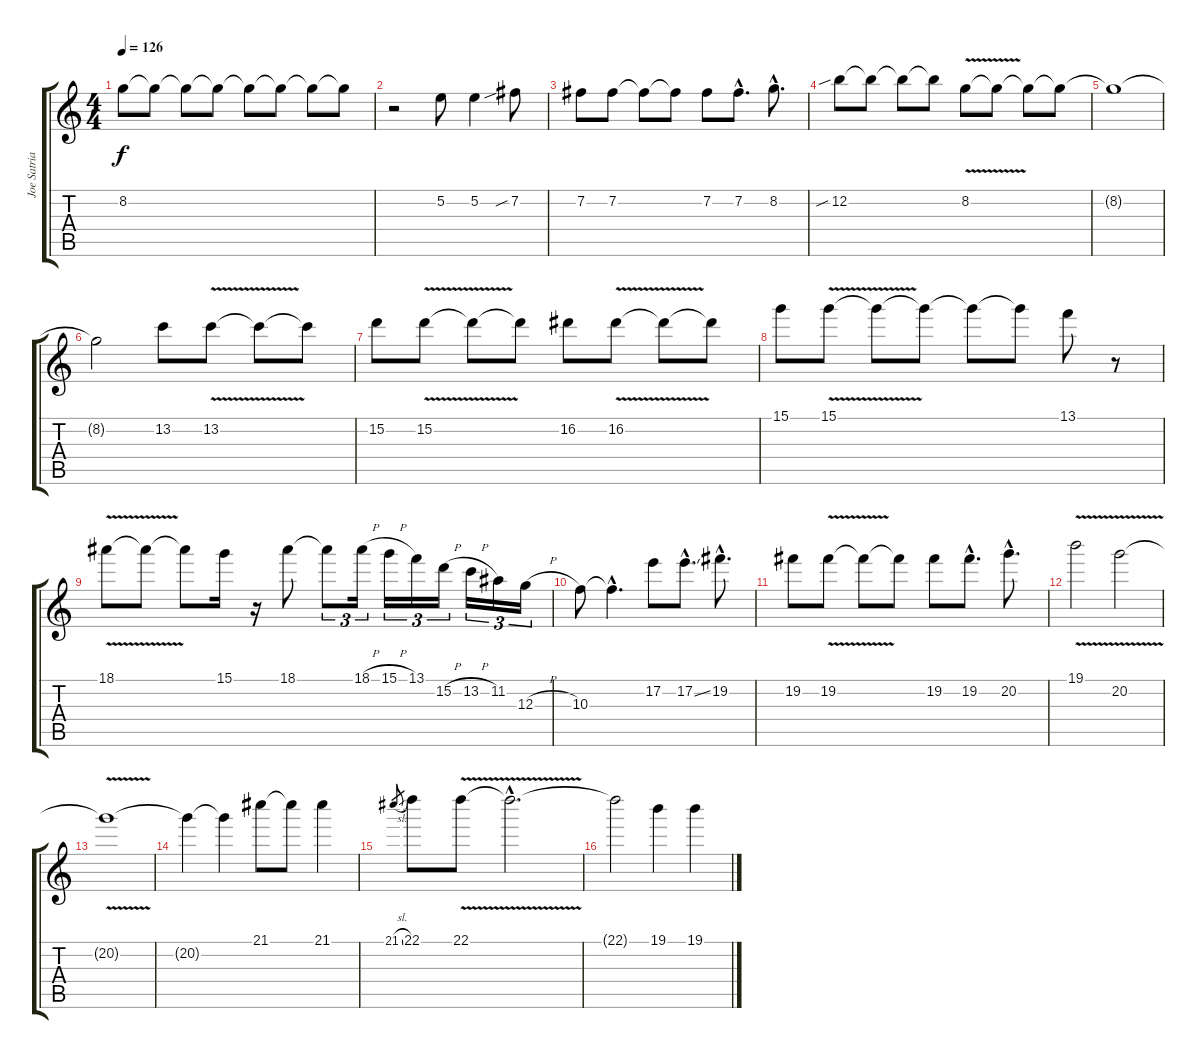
\track ("Joe Satriani - guitar" "Joe Satria") {instrument distortionguitar}
\staff {score tabs}
\tuning (E4 B3 G3 D3 A2 E2) {hide}
\ts (4 4)
\tempo 126
\clef g2
\ks c
8.2{t}.8{dy f} 8.2{t}.8 8.2{t}.8 8.2{t}.8 8.2{t}.8 8.2{t}.8 8.2{t}.8 8.2{t}.8 |
r.2 5.2.8 5.2.4 7.2{sib}.8 |
7.2.8 7.2.8 7.2{t}.8 7.2{t}.8 7.2.8 7.2{hac}.8{d} 8.2{hac}.8{d} |
12.2{sib}.8 12.2{t}.8 12.2{t}.8 12.2{t}.8 8.2{v}.8 8.2{t}.8 8.2{t}.8 8.2{t}.8 |
8.2{t}.1 |
8.2{t}.2 13.2.8 13.2{v}.8 13.2{t}.8 13.2{t}.8 |
15.2.8 15.2{v}.8 15.2{t}.8 15.2{t}.8 16.2.8 16.2{v}.8 16.2{t}.8 16.2{t}.8 |
15.1.8 15.1{v}.8 15.1{t}.8 15.1{t}.8 15.1{t}.8 15.1{t}.8 13.1.8 r.8 |
18.1{v}.8 18.1{t}.8 18.1{t}.8 15.1.16 r.16 18.1.8 18.1{t}.8{tu (3 2)} 18.1{h}.16{tu (3 2)} 15.1{h}.16{tu (3 2)} 13.1.16{tu (3 2)} 15.2{h}.16{tu (3 2)} 13.2{h}.16{tu (3 2)} 11.2.16{tu (3 2)} 12.3{h}.16{tu (3 2)} |
10.3.8 10.3{hac t}.4{d} 17.2.8 17.2{ss hac}.8{d} 19.2{hac}.8{d} |
19.2.8 19.2{v}.8 19.2{t}.8 19.2{t}.8 19.2.8 19.2{hac}.8{d} 20.2{hac}.8{d} |
19.1{v}.2 20.2{v}.2 |
20.2{t}.1 |
20.2{t}.4 20.2{t}.4 21.1.8 21.1{t}.8 21.1.4 |
21.1{sl}.8{gr} 22.1.8 22.1{v}.8 22.1{hac t}.2{d} |
22.1{t}.2 19.1.4 19.1.4
